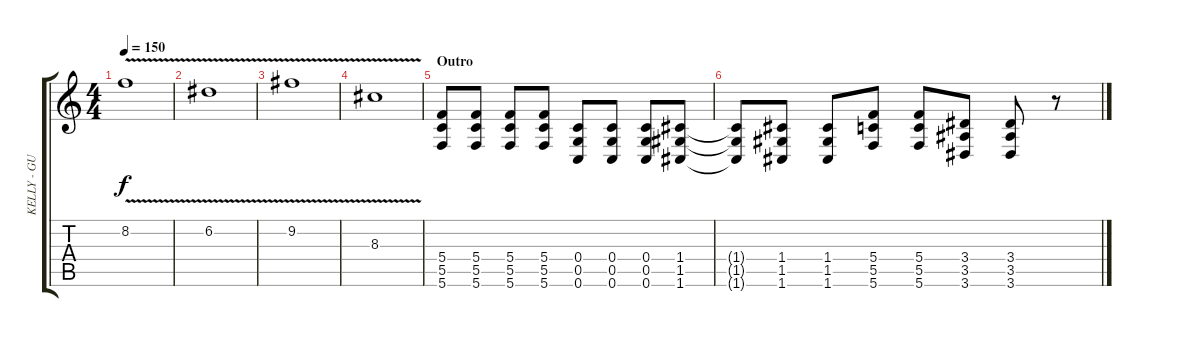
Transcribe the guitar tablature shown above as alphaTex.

\track ("KELLY - GUITAR" "KELLY - GU") {instrument overdrivenguitar}
\staff {score tabs}
\tuning (D4 A3 F3 C3 G2 C2) {hide}
\ts (4 4)
\tempo 150
\clef g2
\ks c
8.2{v}.1{dy f} |
6.2{v}.1 |
9.2{v}.1 |
8.3{v}.1 |
\section ("" "Outro")
(5.4 5.5 5.6).8 (5.4 5.5 5.6).8 (5.4 5.5 5.6).8 (5.4 5.5 5.6).8 (0.4 0.5 0.6).8 (0.4 0.5 0.6).8 (0.4 0.5 0.6).8 (1.4 1.5 1.6).8 |
(1.4{t} 1.5{t} 1.6{t}).8 (1.4 1.5 1.6).8 (1.4 1.5 1.6).8 (5.4 5.5 5.6).8 (5.4 5.5 5.6).8 (3.4 3.5 3.6).8 (3.4 3.5 3.6).8 r.8
